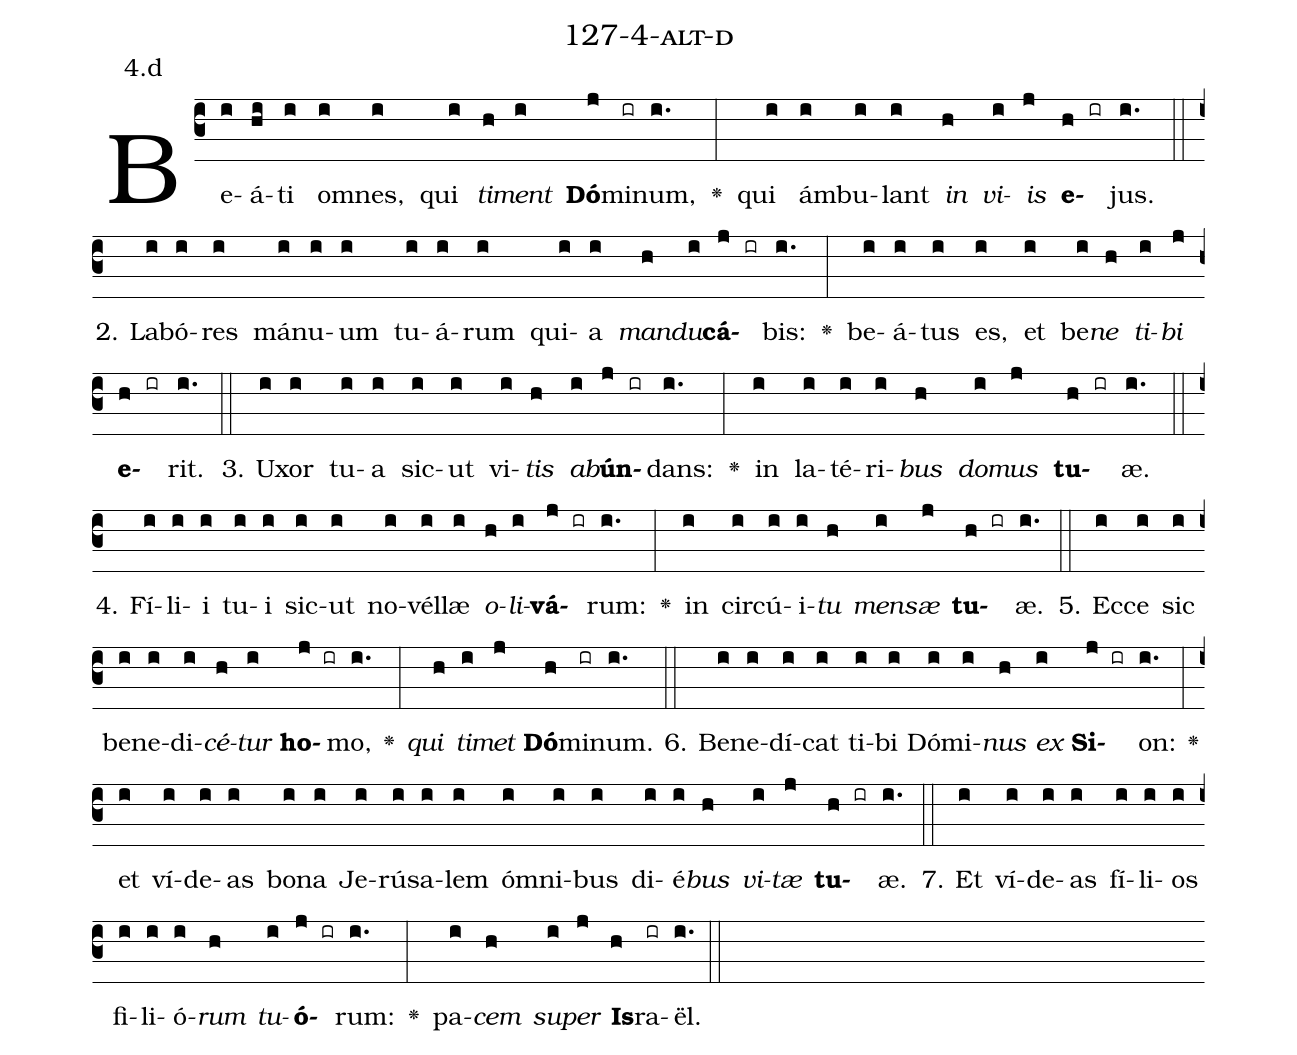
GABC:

name: 127-4-alt-d;
annotation: 4.d;
%%
(c3)Be(i)á(hi)ti(i) om(i)nes,(i) qui(i) <i>ti</i>(h)<i>ment</i>(i) <b>Dó</b>(j)mi(ir)num,(i.) <v>\greheightstar</v>(:) qui(i) ám(i)bu(i)lant(i) <i>in</i>(h) <i>vi</i>(i)<i>is</i>(j) <b>e</b>(h ir)jus.(i.) (::)
2. La(i)bó(i)res(i) má(i)nu(i)um(i) tu(i)á(i)rum(i) qui(i)a(i) <i>man</i>(h)<i>du</i>(i)<b>cá</b>(j ir)bis:(i.) <v>\greheightstar</v>(:) be(i)á(i)tus(i) es,(i) et(i) be(i)<i>ne</i>(h) <i>ti</i>(i)<i>bi</i>(j) <b>e</b>(h ir)rit.(i.) (::)
3. U(i)xor(i) tu(i)a(i) sic(i)ut(i) vi(i)<i>tis</i>(h) <i>ab</i>(i)<b>ún</b>(j ir)dans:(i.) <v>\greheightstar</v>(:) in(i) la(i)té(i)ri(i)<i>bus</i>(h) <i>do</i>(i)<i>mus</i>(j) <b>tu</b>(h ir)æ.(i.) (::)
4. Fí(i)li(i)i(i) tu(i)i(i) sic(i)ut(i) no(i)vél(i)læ(i) <i>o</i>(h)<i>li</i>(i)<b>vá</b>(j ir)rum:(i.) <v>\greheightstar</v>(:) in(i) cir(i)cú(i)i(i)<i>tu</i>(h) <i>men</i>(i)<i>sæ</i>(j) <b>tu</b>(h ir)æ.(i.) (::)
5. Ec(i)ce(i) sic(i) be(i)ne(i)di(i)<i>cé</i>(h)<i>tur</i>(i) <b>ho</b>(j ir)mo,(i.) <v>\greheightstar</v>(:) <i>qui</i>(h) <i>ti</i>(i)<i>met</i>(j) <b>Dó</b>(h)mi(ir)num.(i.) (::)
6. Be(i)ne(i)dí(i)cat(i) ti(i)bi(i) Dó(i)mi(i)<i>nus</i>(h) <i>ex</i>(i) <b>Si</b>(j ir)on:(i.) <v>\greheightstar</v>(:) et(i) ví(i)de(i)as(i) bo(i)na(i) Je(i)rú(i)sa(i)lem(i) óm(i)ni(i)bus(i) di(i)é(i)<i>bus</i>(h) <i>vi</i>(i)<i>tæ</i>(j) <b>tu</b>(h ir)æ.(i.) (::)
7. Et(i) ví(i)de(i)as(i) fí(i)li(i)os(i) fi(i)li(i)ó(i)<i>rum</i>(h) <i>tu</i>(i)<b>ó</b>(j ir)rum:(i.) <v>\greheightstar</v>(:) pa(i)<i>cem</i>(h) <i>su</i>(i)<i>per</i>(j) <b>Is</b>(h)ra(ir)ël.(i.) (::)
